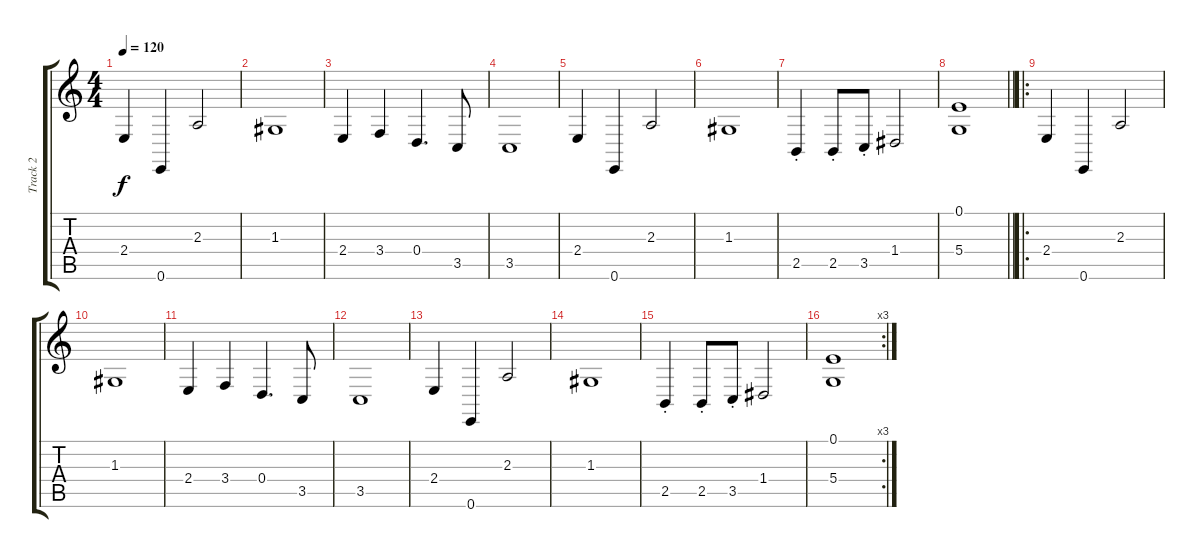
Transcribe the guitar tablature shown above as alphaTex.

\track ("Track 2" "Track 2") {instrument brightacousticpiano}
\staff {score tabs}
\tuning (E4 B3 G3 D3 A2 E2) {hide}
\ts (4 4)
\tempo 120
\clef g2
\ks c
2.4.4{dy f} 0.6.4 2.3.2 |
1.3.1 |
2.4.4 3.4.4 0.4.4{d} 3.5.8 |
3.5.1 |
2.4.4 0.6.4 2.3.2 |
1.3.1 |
2.5{st}.4 2.5{st}.8 3.5{st}.8 1.4.2 |
\barLineRight lightlight
(0.1 5.4).1 |
\ro
2.4.4 0.6.4 2.3.2 |
1.3.1 |
2.4.4 3.4.4 0.4.4{d} 3.5.8 |
3.5.1 |
2.4.4 0.6.4 2.3.2 |
1.3.1 |
2.5{st}.4 2.5{st}.8 3.5{st}.8 1.4.2 |
\rc 3
(0.1 5.4).1
